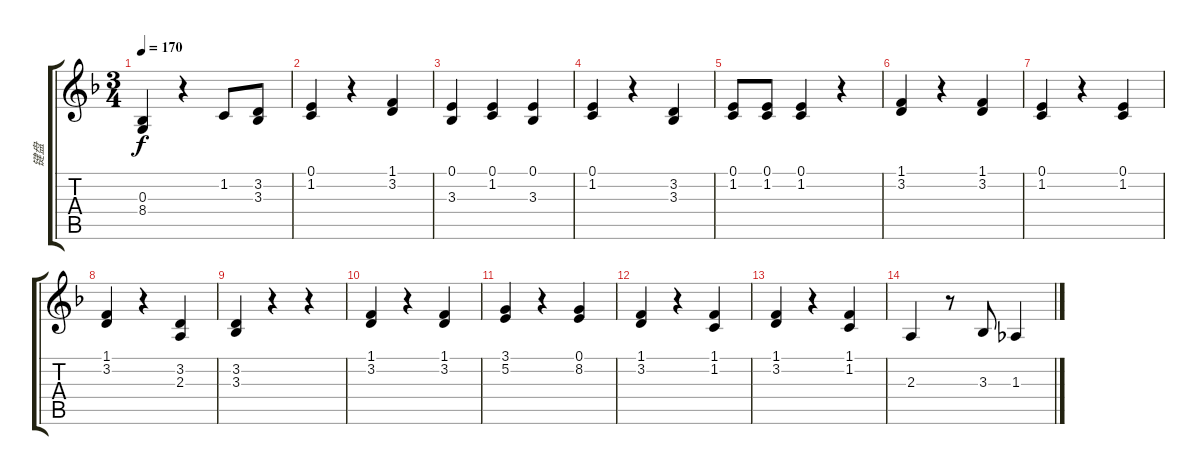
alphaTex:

\track ("键盘" "键盘") {instrument stringensemble1}
\staff {score tabs}
\tuning (E4 B3 G3 D3 A2 E2) {hide}
\ts (3 4)
\tempo 170
\clef g2
\ks f
(0.3 8.4).4{dy f} r.4 1.2.8 (3.2 3.3).8 |
(0.1 1.2).4 r.4 (1.1 3.2).4 |
(0.1 3.3).4 (0.1 1.2).4 (0.1 3.3).4 |
(0.1 1.2).4 r.4 (3.2 3.3).4 |
(0.1 1.2).8 (0.1 1.2).8 (0.1 1.2).4 r.4 |
(1.1 3.2).4 r.4 (1.1 3.2).4 |
(0.1 1.2).4 r.4 (0.1 1.2).4 |
(1.1 3.2).4 r.4 (3.2 2.3).4 |
(3.2 3.3).4 r.4 r.4 |
(1.1 3.2).4 r.4 (1.1 3.2).4 |
(3.1 5.2).4 r.4 (0.1 8.2).4 |
(1.1 3.2).4 r.4 (1.1 1.2).4 |
(1.1 3.2).4 r.4 (1.1 1.2).4 |
2.3.4 r.8 3.3.8 1.3.4
